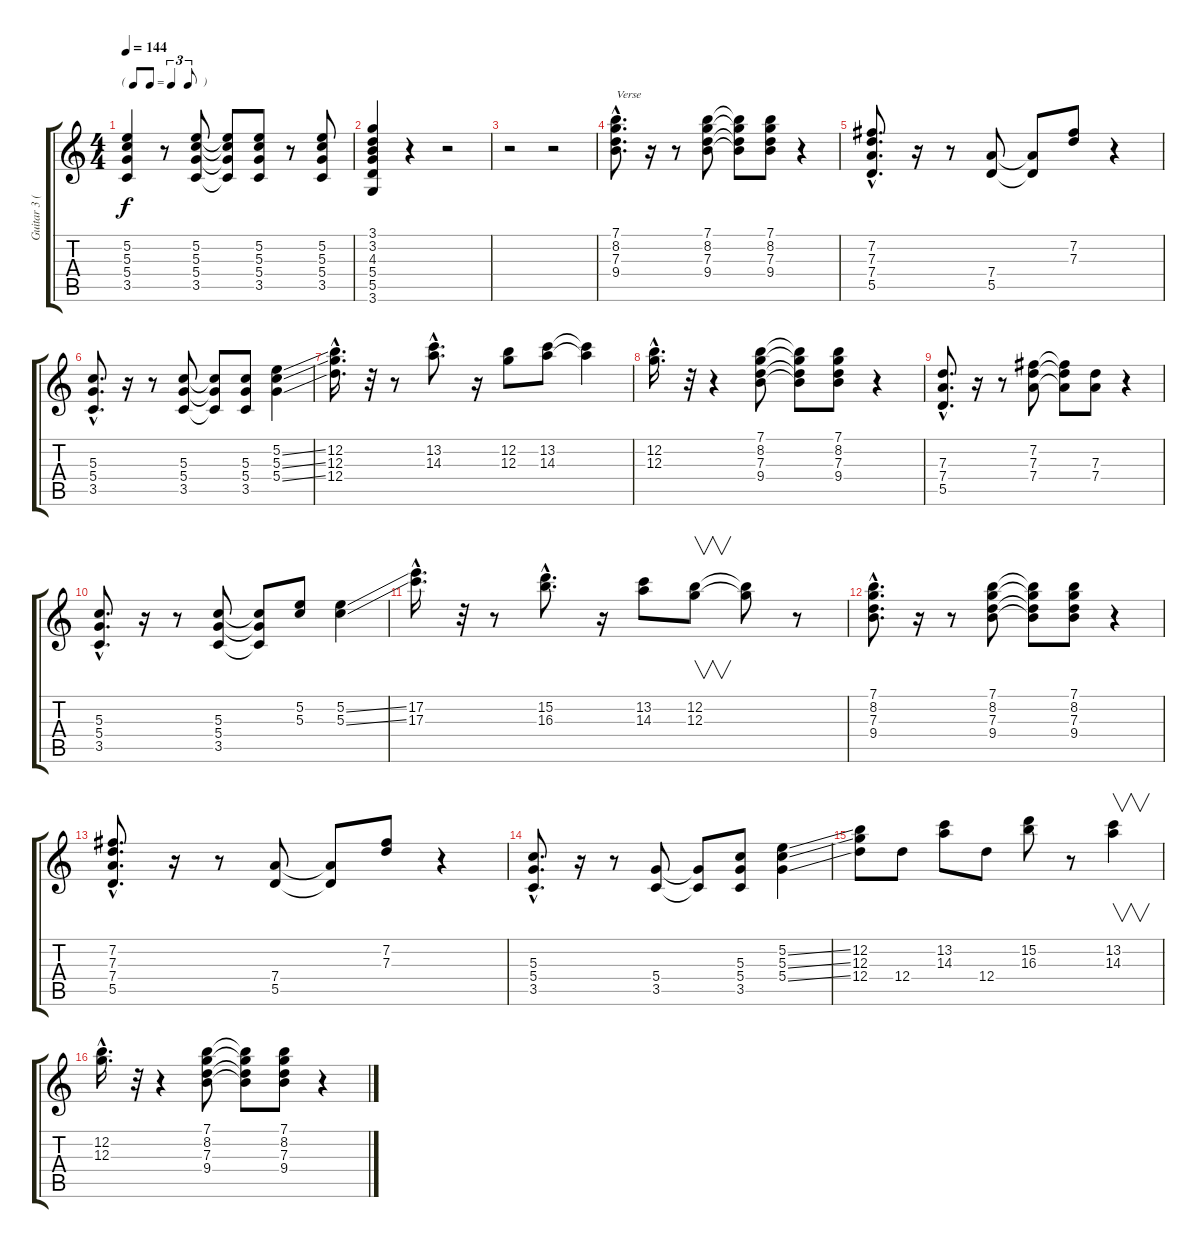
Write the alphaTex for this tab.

\track ("Guitar 3 (acoustic)" "Guitar 3 (") {instrument acousticguitarsteel}
\staff {score tabs}
\tuning (E4 B3 G3 D3 A2 E2) {hide}
\ts (4 4)
\tf triplet8th
\tempo 144
\clef g2
\ks c
(5.2 5.3 5.4 3.5).4{dy f} r.8 (5.2 5.3 5.4 3.5).8 (5.2{t} 5.3{t} 5.4{t} 3.5{t}).8 (5.2 5.3 5.4 3.5).8 r.8 (5.2 5.3 5.4 3.5).8 |
(3.1 3.2 4.3 5.4 5.5 3.6).4 r.4 r.2 |
r.2 r.2 |
(7.1{hac} 8.2{hac} 7.3{hac} 9.4{hac}).8{d txt "Verse"} r.16 r.8 (7.1 8.2 7.3 9.4).8 (7.1{t} 8.2{t} 7.3{t} 9.4{t}).8 (7.1 8.2 7.3 9.4).8 r.4 |
(7.2{hac} 7.3{hac} 7.4{hac} 5.5{hac}).8{d} r.16 r.8 (7.4 5.5).8 (7.4{t} 5.5{t}).8 (7.2 7.3).8 r.4 |
(5.3{hac} 5.4{hac} 3.5{hac}).8{d} r.16 r.8 (5.3 5.4 3.5).8 (5.3{t} 5.4{t} 3.5{t}).8 (5.3 5.4 3.5).8 (5.2{ss} 5.3{ss} 5.4{ss}).4 |
(12.2{hac} 12.3{hac} 12.4{hac}).16{d} r.32 r.8 (13.2{hac} 14.3{hac}).8{d} r.16 (12.2 12.3).8 (13.2 14.3).8 (13.2{t} 14.3{t}).4 |
(12.2{hac} 12.3{hac}).16{d} r.32 r.4 (7.1 8.2 7.3 9.4).8 (7.1{t} 8.2{t} 7.3{t} 9.4{t}).8 (7.1 8.2 7.3 9.4).8 r.4 |
(7.3{hac} 7.4{hac} 5.5{hac}).8{d} r.16 r.8 (7.2 7.3 7.4).8 (7.2{t} 7.3{t} 7.4{t}).8 (7.3 7.4).8 r.4 |
(5.3{hac} 5.4{hac} 3.5{hac}).8{d} r.16 r.8 (5.3 5.4 3.5).8 (5.3{t} 5.4{t} 3.5{t}).8 (5.2 5.3).8 (5.2{ss} 5.3{ss}).4 |
(17.2{hac} 17.3{hac}).16{d} r.32 r.8 (15.2{hac} 16.3{hac}).8{d} r.16 (13.2 14.3).8 (12.2 12.3).8{v} (12.2{t} 12.3{t}).8 r.8 |
(7.1{hac} 8.2{hac} 7.3{hac} 9.4{hac}).8{d} r.16 r.8 (7.1 8.2 7.3 9.4).8 (7.1{t} 8.2{t} 7.3{t} 9.4{t}).8 (7.1 8.2 7.3 9.4).8 r.4 |
(7.2{hac} 7.3{hac} 7.4{hac} 5.5{hac}).8{d} r.16 r.8 (7.4 5.5).8 (7.4{t} 5.5{t}).8 (7.2 7.3).8 r.4 |
(5.3{hac} 5.4{hac} 3.5{hac}).8{d} r.16 r.8 (5.4 3.5).8 (5.4{t} 3.5{t}).8 (5.3 5.4 3.5).8 (5.2{ss} 5.3{ss} 5.4{ss}).4 |
(12.2 12.3 12.4).8 12.4.8 (13.2 14.3).8 12.4.8 (15.2 16.3).8 r.8 (13.2 14.3).4{v} |
(12.2{hac} 12.3{hac}).16{d} r.32 r.4 (7.1 8.2 7.3 9.4).8 (7.1{t} 8.2{t} 7.3{t} 9.4{t}).8 (7.1 8.2 7.3 9.4).8 r.4
